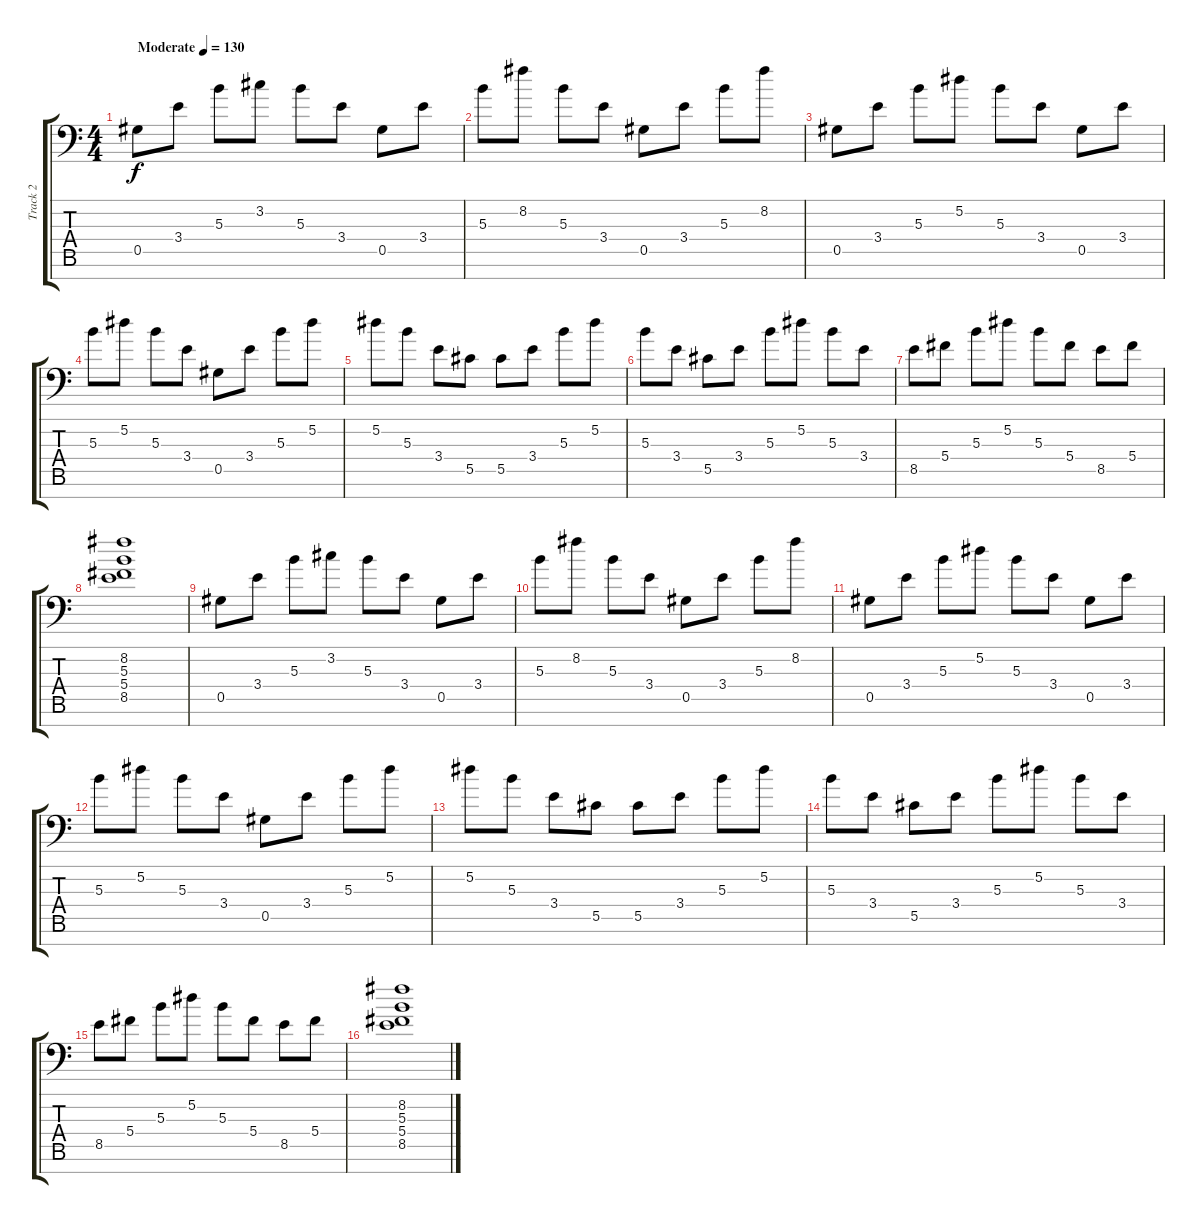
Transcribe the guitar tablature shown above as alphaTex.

\track ("Track 2" "Track 2") {instrument distortionguitar}
\staff {score tabs}
\tuning (Eb4 Bb3 Gb3 Db3 Ab2 Eb2 Ab1) {hide}
\ts (4 4)
\tempo (130 "Moderate")
\clef f4
\ks c
0.5.8{dy f instrument distortionguitar} 3.4.8 5.3.8 3.2.8 5.3.8 3.4.8 0.5.8 3.4.8 |
5.3.8 8.2.8 5.3.8 3.4.8 0.5.8 3.4.8 5.3.8 8.2.8 |
0.5.8 3.4.8 5.3.8 5.2.8 5.3.8 3.4.8 0.5.8 3.4.8 |
5.3.8 5.2.8 5.3.8 3.4.8 0.5.8 3.4.8 5.3.8 5.2.8 |
5.2.8 5.3.8 3.4.8 5.5.8 5.5.8 3.4.8 5.3.8 5.2.8 |
5.3.8 3.4.8 5.5.8 3.4.8 5.3.8 5.2.8 5.3.8 3.4.8 |
8.5.8 5.4.8 5.3.8 5.2.8 5.3.8 5.4.8 8.5.8 5.4.8 |
(8.2 5.3 5.4 8.5).1 |
0.5.8 3.4.8 5.3.8 3.2.8 5.3.8 3.4.8 0.5.8 3.4.8 |
5.3.8 8.2.8 5.3.8 3.4.8 0.5.8 3.4.8 5.3.8 8.2.8 |
0.5.8 3.4.8 5.3.8 5.2.8 5.3.8 3.4.8 0.5.8 3.4.8 |
5.3.8 5.2.8 5.3.8 3.4.8 0.5.8 3.4.8 5.3.8 5.2.8 |
5.2.8 5.3.8 3.4.8 5.5.8 5.5.8 3.4.8 5.3.8 5.2.8 |
5.3.8 3.4.8 5.5.8 3.4.8 5.3.8 5.2.8 5.3.8 3.4.8 |
8.5.8 5.4.8 5.3.8 5.2.8 5.3.8 5.4.8 8.5.8 5.4.8 |
(8.2 5.3 5.4 8.5).1
